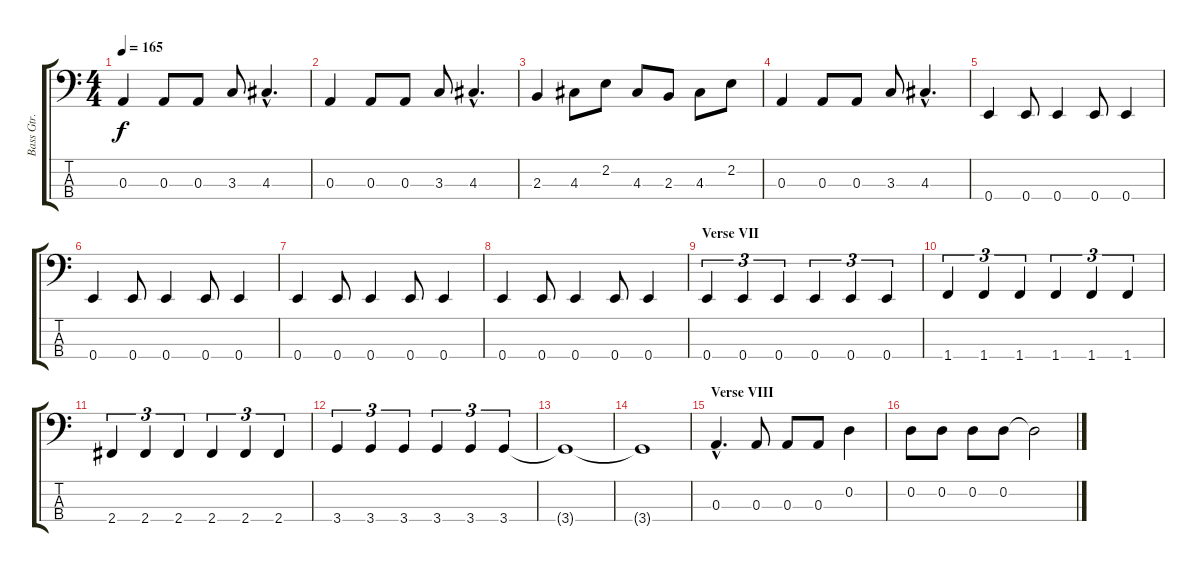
\track ("Bass Gtr." "Bass Gtr.") {instrument electricbassfinger}
\staff {score tabs}
\tuning (G2 D2 A1 E1) {hide}
\ts (4 4)
\tempo 165
\clef f4
\ks c
0.3.4{dy f} 0.3.8 0.3.8 3.3.8 4.3{hac}.4{d} |
0.3.4 0.3.8 0.3.8 3.3.8 4.3{hac}.4{d} |
2.3.4 4.3.8 2.2.8 4.3.8 2.3.8 4.3.8 2.2.8 |
0.3.4 0.3.8 0.3.8 3.3.8 4.3{hac}.4{d} |
0.4.4 0.4.8 0.4.4 0.4.8 0.4.4 |
0.4.4 0.4.8 0.4.4 0.4.8 0.4.4 |
0.4.4 0.4.8 0.4.4 0.4.8 0.4.4 |
0.4.4 0.4.8 0.4.4 0.4.8 0.4.4 |
\section ("" "Verse VII")
0.4.4{tu (3 2)} 0.4.4{tu (3 2)} 0.4.4{tu (3 2)} 0.4.4{tu (3 2)} 0.4.4{tu (3 2)} 0.4.4{tu (3 2)} |
1.4.4{tu (3 2)} 1.4.4{tu (3 2)} 1.4.4{tu (3 2)} 1.4.4{tu (3 2)} 1.4.4{tu (3 2)} 1.4.4{tu (3 2)} |
2.4.4{tu (3 2)} 2.4.4{tu (3 2)} 2.4.4{tu (3 2)} 2.4.4{tu (3 2)} 2.4.4{tu (3 2)} 2.4.4{tu (3 2)} |
3.4.4{tu (3 2)} 3.4.4{tu (3 2)} 3.4.4{tu (3 2)} 3.4.4{tu (3 2)} 3.4.4{tu (3 2)} 3.4.4{tu (3 2)} |
3.4{t}.1 |
3.4{t}.1 |
\section ("" "Verse VIII")
0.3{hac}.4{d} 0.3.8 0.3.8 0.3.8 0.2.4 |
0.2.8 0.2.8 0.2.8 0.2.8 0.2{t}.2
